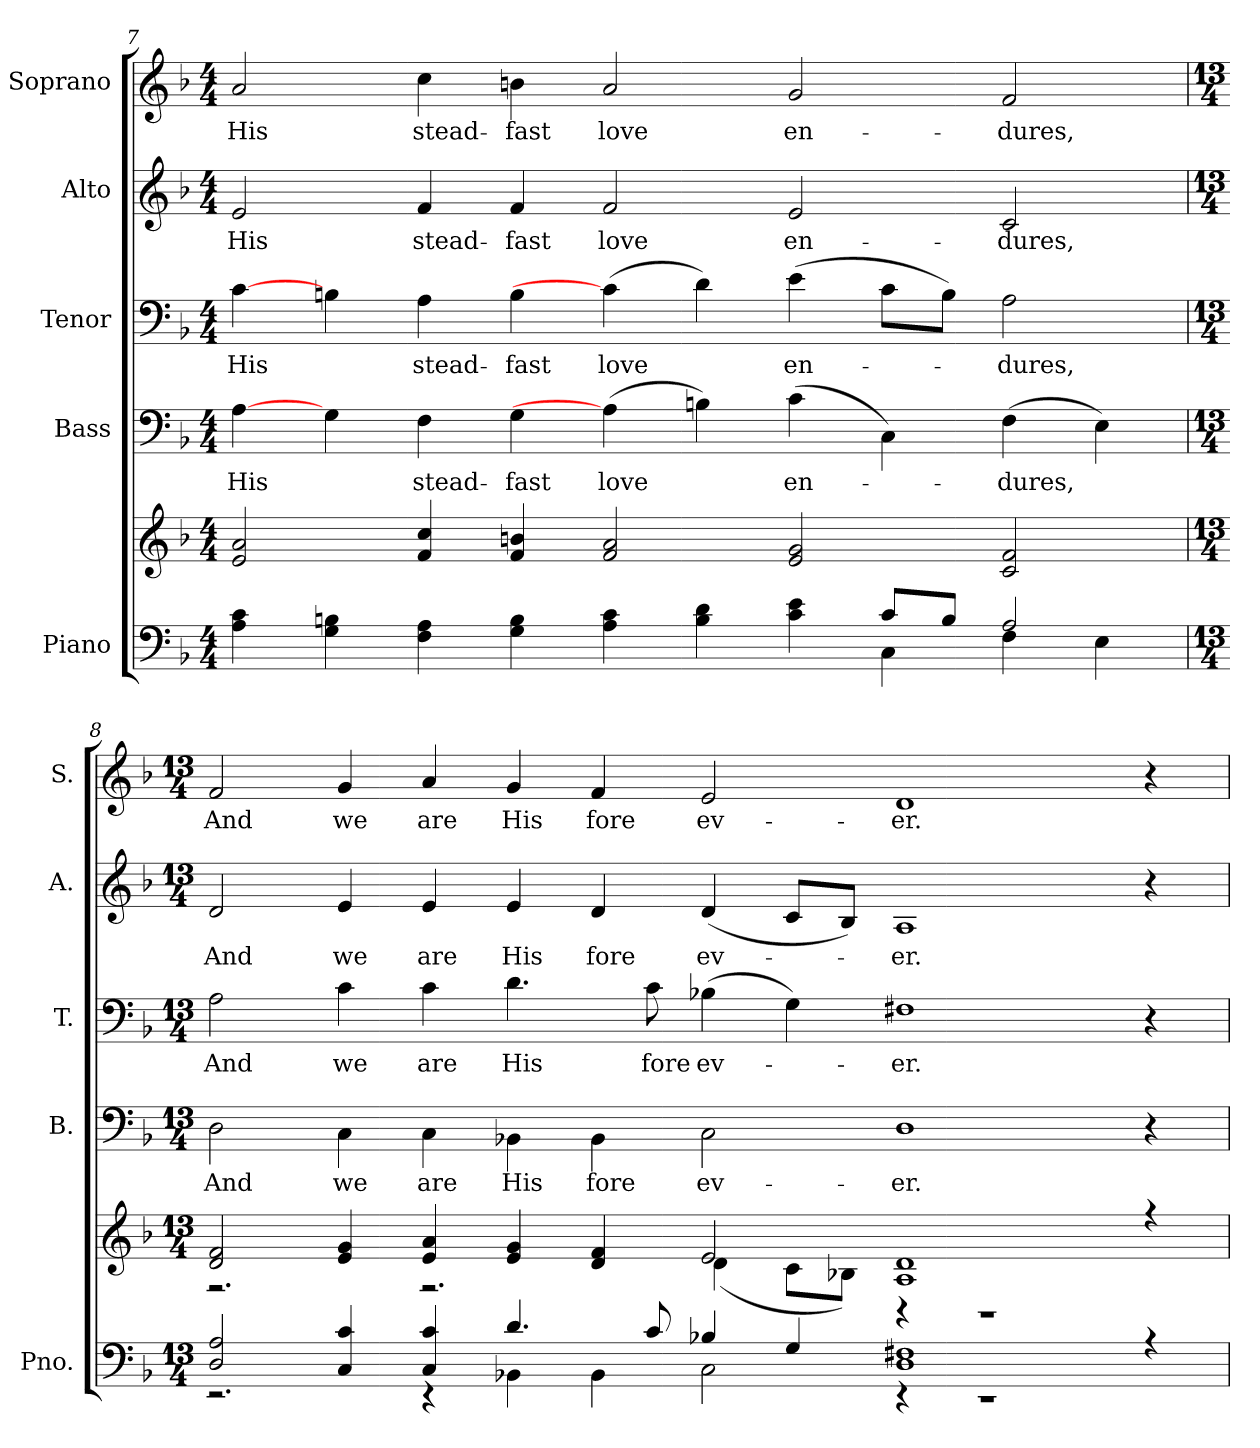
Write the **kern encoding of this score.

**kern	**kern	**kern	**text	**kern	**text	**kern	**text	**kern	**text
*part5	*part5	*part4	*part4	*part3	*part3	*part2	*part2	*part1	*part1
*staff6	*staff5	*staff4	*staff4	*staff3	*staff3	*staff2	*staff2	*staff1	*staff1
*I"Piano	*	*I"Bass	*	*I"Tenor	*	*I"Alto	*	*I"Soprano	*
*I'Pno.	*	*I'B.	*	*I'T.	*	*I'A.	*	*I'S.	*
!!LO:PB:g=z
*clefF4	*clefG2	*clefF4	*	*clefF4	*	*clefG2	*	*clefG2	*
*k[b-]	*k[b-]	*k[b-]	*	*k[b-]	*	*k[b-]	*	*k[b-]	*
*F:	*F:	*F:	*	*F:	*	*F:	*	*F:	*
*M4/4	*M4/4	*M4/4	*	*M4/4	*	*M4/4	*	*M4/4	*
=7	=7	=7	=7	=7	=7	=7	=7	=7	=7
*^	*	*	*	*	*	*	*	*	*
!	!	!	!	!LO:LY:b:color=#000000	!	!	!	!	!	!
!	!	!	!	!	!	!LO:LY:b:color=#000000	!	!	!	!
!	!	!	!	!	!	!	!	!LO:LY:b:color=#000000	!	!
!	!	!	!	!	!	!	!	!	!	!LO:LY:b:color=#000000
4Ai\ 4ci	1..ryy	2ei/ 2ai	[>4Ai\	His	[>4ci\	His	2ei/	His	2ai/	His
4Gi\ 4Bni	.	.	4Gi\	.	4Bni\	.	.	.	.	.
!	!	!	!	!LO:LY:b:color=#000000	!	!	!	!	!	!
!	!	!	!	!	!	!LO:LY:b:color=#000000	!	!	!	!
!	!	!	!	!	!	!	!	!LO:LY:b:color=#000000	!	!
!	!	!	!	!	!	!	!	!	!	!LO:LY:b:color=#000000
4Fi\ 4Ai	.	4fi/ 4cci	4Fi\	stead-	4Ai\	stead-	4fi/	stead-	4cci\	stead-
!	!	!	!	!LO:LY:b:color=#000000	!	!	!	!	!	!
!	!	!	!	!	!	!LO:LY:b:color=#000000	!	!	!	!
!	!	!	!	!	!	!	!	!LO:LY:b:color=#000000	!	!
!	!	!	!	!	!	!	!	!	!	!LO:LY:b:color=#000000
4Gi\ 4Bi	.	4fi/ 4bni	4Gi\	-fast	4Bi\	-fast	4fi/	-fast	4bni\	-fast
!	!	!	!	!LO:LY:b:color=#000000	!	!	!	!	!	!
!	!	!	!	!	!	!LO:LY:b:color=#000000	!	!	!	!
!	!	!	!	!	!	!	!	!LO:LY:b:color=#000000	!	!
!	!	!	!	!	!	!	!	!	!	!LO:LY:b:color=#000000
4Ai\ 4ci	.	2fi/ 2ai	(4Ai\]	love	(4ci\]	love	2fi/	love	2ai/	love
4Bi\ 4di	.	.	4Bni\)	.	4di\)	.	.	.	.	.
!	!	!	!	!LO:LY:b:color=#000000	!	!	!	!	!	!
!	!	!	!	!	!	!LO:LY:b:color=#000000	!	!	!	!
!	!	!	!	!	!	!	!	!LO:LY:b:color=#000000	!	!
!	!	!	!	!	!	!	!	!	!	!LO:LY:b:color=#000000
4ci\ 4ei	.	2ei/ 2gi	(4ci\	en-	(4ei\	en-	2ei/	en-	2gi/	en-
8ci/L	4Ci\	.	4Ci\)	.	8ci\L	.	.	.	.	.
8Bi/J	.	.	.	.	8Bi\J)	.	.	.	.	.
!	!	!	!	!LO:LY:b:color=#000000	!	!	!	!	!	!
!	!	!	!	!	!	!LO:LY:b:color=#000000	!	!	!	!
!	!	!	!	!	!	!	!	!LO:LY:b:color=#000000	!	!
!	!	!	!	!	!	!	!	!	!	!LO:LY:b:color=#000000
2Ai/	4Fi\	2ci/ 2fi	(4Fi\	-dures,	2Ai\	-dures,	2ci/	-dures,	2fi/	-dures,
.	4Ei\	.	4Ei\)	.	.	.	.	.	.	.
!!LO:PB:g=z
=8	=8	=8	=8	=8	=8	=8	=8	=8	=8	=8
*M13/4	*	*M13/4	*M13/4	*	*M13/4	*	*M13/4	*	*M13/4	*
*	*	*^	*	*	*	*	*	*	*	*
!	!	!	!	!	!LO:LY:b:color=#000000	!	!	!	!	!	!
!	!	!	!	!	!	!	!LO:LY:b:color=#000000	!	!	!	!
!	!	!	!	!	!	!	!	!	!LO:LY:b:color=#000000	!	!
!	!	!	!	!	!	!	!	!	!	!	!LO:LY:b:color=#000000
2Di/ 2Ai	2.r	2di/ 2fi	2.r	2Di\	And	2Ai\	And	2di/	And	2fi/	And
!	!	!	!	!	!LO:LY:b:color=#000000	!	!	!	!	!	!
!	!	!	!	!	!	!	!LO:LY:b:color=#000000	!	!	!	!
!	!	!	!	!	!	!	!	!	!LO:LY:b:color=#000000	!	!
!	!	!	!	!	!	!	!	!	!	!	!LO:LY:b:color=#000000
4Ci/ 4ci	.	4ei/ 4gi	.	4Ci\	we	4ci\	we	4ei/	we	4gi/	we
!	!	!	!	!	!LO:LY:b:color=#000000	!	!	!	!	!	!
!	!	!	!	!	!	!	!LO:LY:b:color=#000000	!	!	!	!
!	!	!	!	!	!	!	!	!	!LO:LY:b:color=#000000	!	!
!	!	!	!	!	!	!	!	!	!	!	!LO:LY:b:color=#000000
4Ci/ 4ci	4r	4ei/ 4ai	2.r	4Ci\	are	4ci\	are	4ei/	are	4ai/	are
!	!	!	!	!	!LO:LY:b:color=#000000	!	!	!	!	!	!
!	!	!	!	!	!	!	!LO:LY:b:color=#000000	!	!	!	!
!	!	!	!	!	!	!	!	!	!LO:LY:b:color=#000000	!	!
!	!	!	!	!	!	!	!	!	!	!	!LO:LY:b:color=#000000
4.di/	4BB-Xi\	4ei/ 4gi	.	4BB-Xi\	His	4.di\	His	4ei/	His	4gi/	His
!	!	!	!	!	!LO:LY:b:color=#000000	!	!	!	!	!	!
!	!	!	!	!	!	!	!	!	!LO:LY:b:color=#000000	!	!
!	!	!	!	!	!	!	!	!	!	!	!LO:LY:b:color=#000000
.	4BB-i\	4di/ 4fi	.	4BB-i\	fore	.	.	4di/	fore	4fi/	fore
!	!	!	!	!	!	!	!LO:LY:b:color=#000000	!	!	!	!
8ci/	.	.	.	.	.	8ci\	fore	.	.	.	.
!	!	!	!	!	!LO:LY:b:color=#000000	!	!	!	!	!	!
!	!	!	!	!	!	!	!LO:LY:b:color=#000000	!	!	!	!
!	!	!	!	!	!	!	!	!	!LO:LY:b:color=#000000	!	!
!	!	!	!	!	!	!	!	!	!	!	!LO:LY:b:color=#000000
4B-Xi/	2Ci\	2ei/	(4di\	2Ci\	ev-	(4B-Xi\	ev-	(4di/	ev-	2ei/	ev-
4Gi/	.	.	8ci\L	.	.	4Gi\)	.	8ci/L	.	.	.
.	.	.	8B-Xi\J)	.	.	.	.	8B-i/J)	.	.	.
!	!	!	!	!	!LO:LY:b:color=#000000	!	!	!	!	!	!
!	!	!	!	!	!	!	!LO:LY:b:color=#000000	!	!	!	!
!	!	!	!	!	!	!	!	!	!LO:LY:b:color=#000000	!	!
!	!	!	!	!	!	!	!	!	!	!	!LO:LY:b:color=#000000
1Di 1F#Xi	4r	1Ai 1di	4r	1Di	-er.	1F#Xi	-er.	1Ai	-er.	1di	-er.
.	1r	.	1r	.	.	.	.	.	.	.	.
4r	.	4r	.	4r	.	4r	.	4r	.	4r	.
*v	*v	*	*	*	*	*	*	*	*	*	*
*	*v	*v	*	*	*	*	*	*	*	*
=	=	=	=	=	=	=	=	=	=
*-	*-	*-	*-	*-	*-	*-	*-	*-	*-
